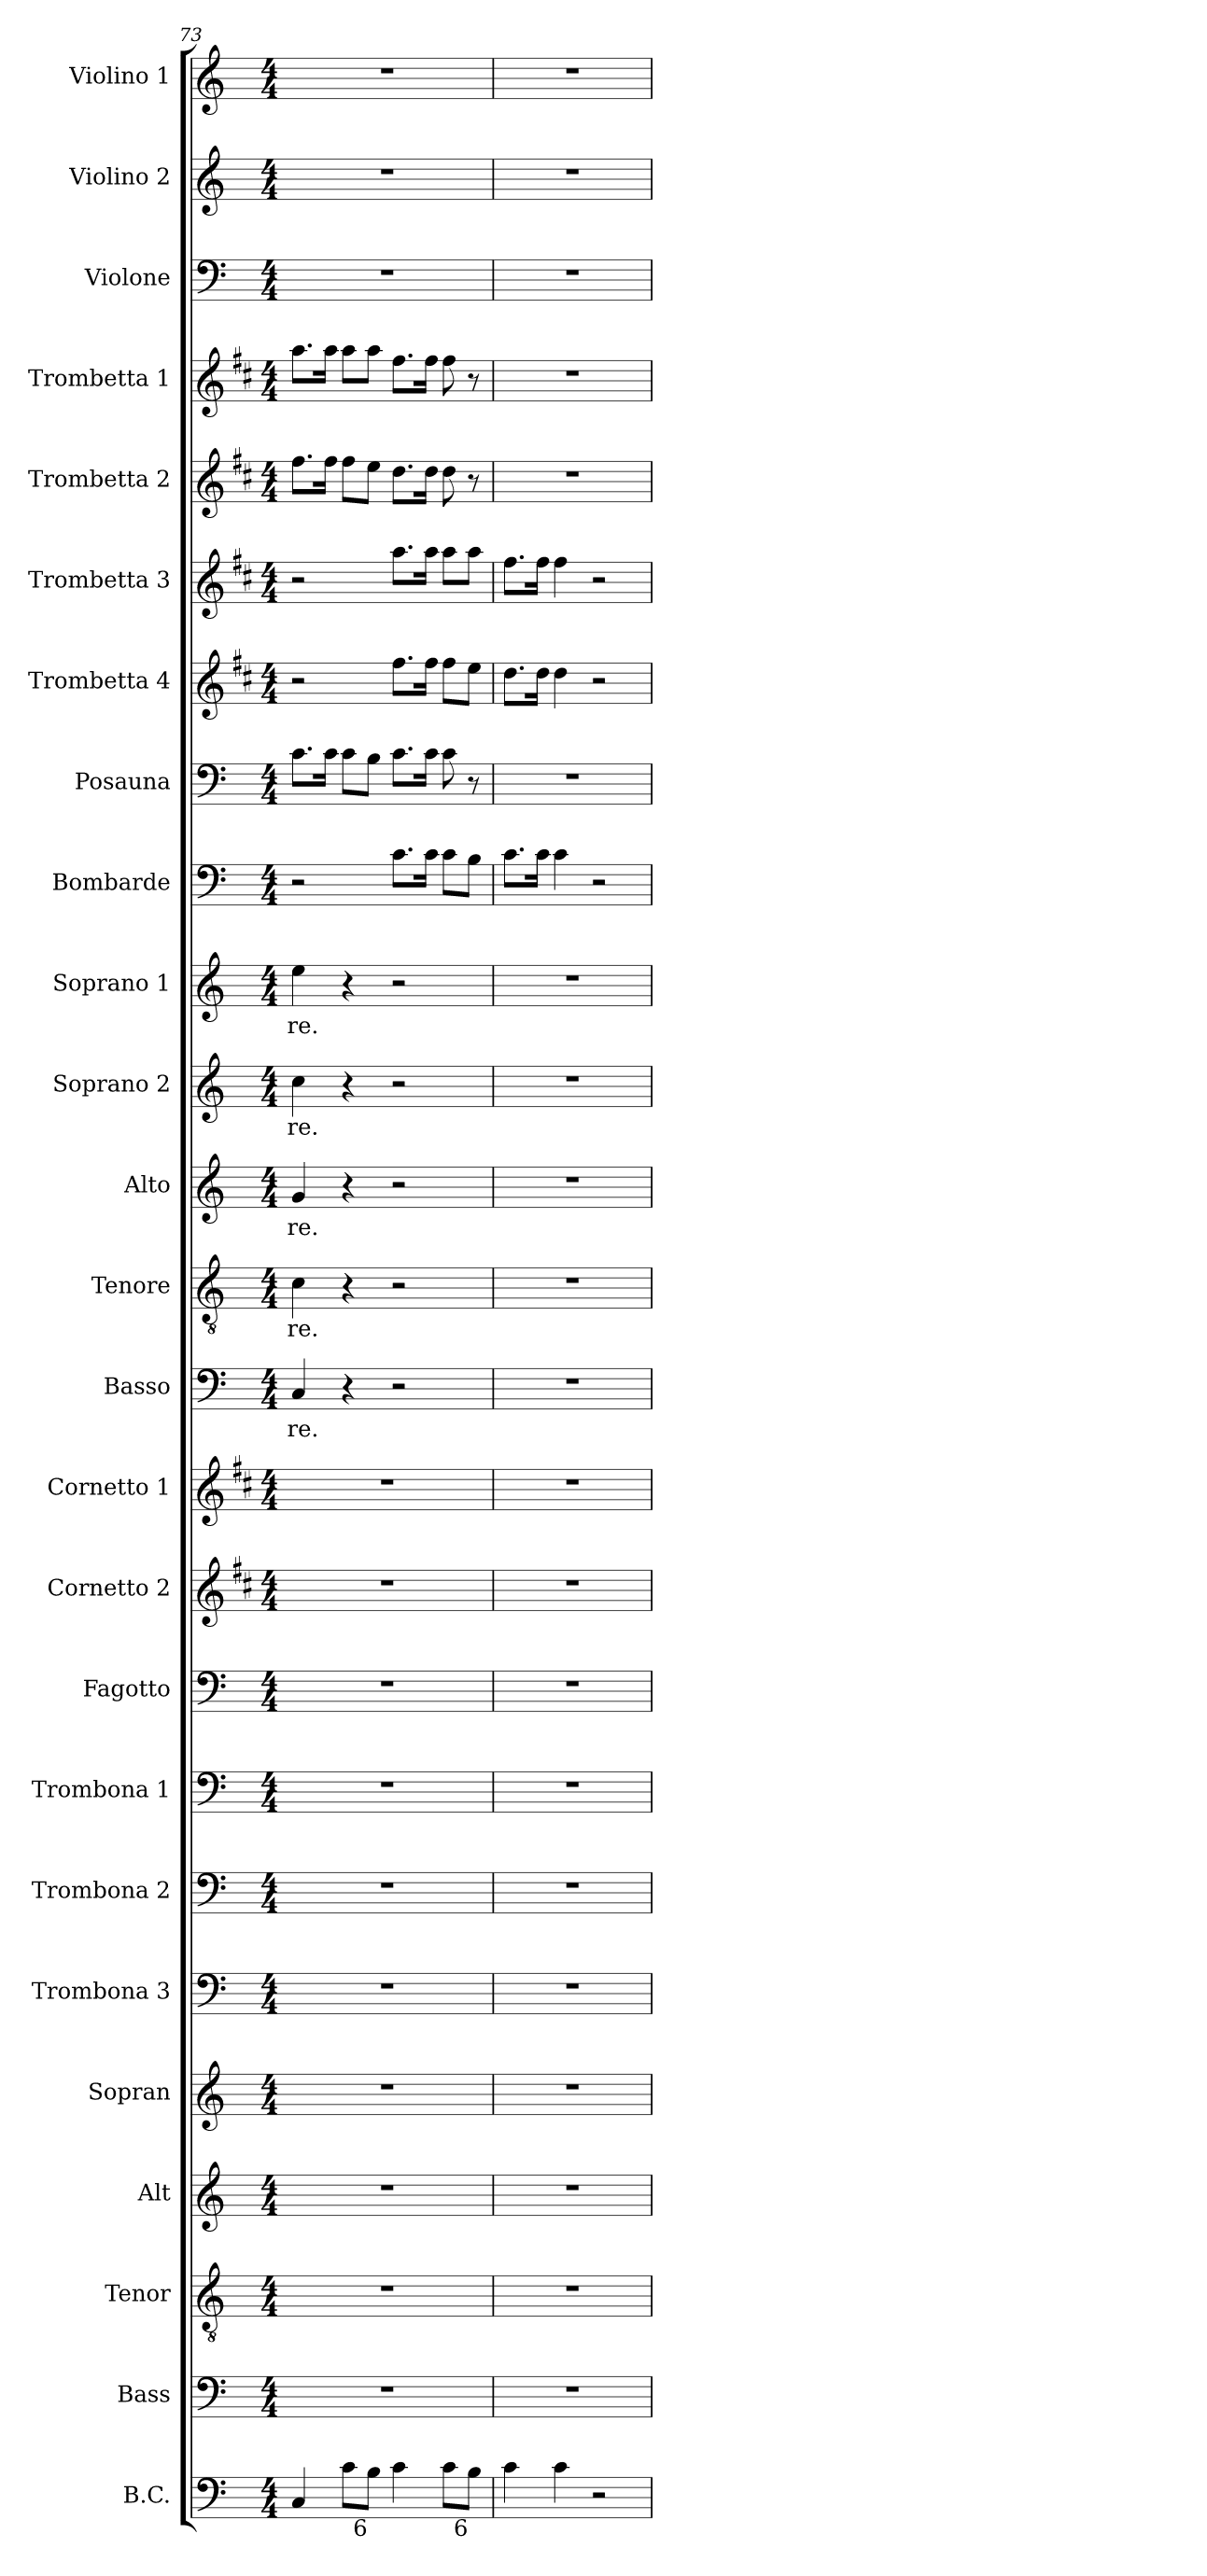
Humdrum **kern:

**kern	**kern	**kern	**kern	**kern	**kern	**kern	**kern	**kern	**kern	**kern	**kern	**text	**kern	**text	**kern	**text	**kern	**text	**kern	**text	**kern	**kern	**kern	**kern	**kern	**kern	**kern	**kern	**kern
*part25	*part24	*part23	*part22	*part21	*part20	*part19	*part18	*part17	*part16	*part15	*part14	*part14	*part13	*part13	*part12	*part12	*part11	*part11	*part10	*part10	*part9	*part8	*part7	*part6	*part5	*part4	*part3	*part2	*part1
*staff25	*staff24	*staff23	*staff22	*staff21	*staff20	*staff19	*staff18	*staff17	*staff16	*staff15	*staff14	*staff14	*staff13	*staff13	*staff12	*staff12	*staff11	*staff11	*staff10	*staff10	*staff9	*staff8	*staff7	*staff6	*staff5	*staff4	*staff3	*staff2	*staff1
*I"B.C.	*I"Bass	*I"Tenor	*I"Alt	*I"Sopran	*I"Trombona 3	*I"Trombona 2	*I"Trombona 1	*I"Fagotto	*I"Cornetto 2	*I"Cornetto 1	*I"Basso	*	*I"Tenore	*	*I"Alto	*	*I"Soprano 2	*	*I"Soprano 1	*	*I"Bombarde	*I"Posauna	*I"Trombetta 4	*I"Trombetta 3	*I"Trombetta 2	*I"Trombetta 1	*I"Violone	*I"Violino 2	*I"Violino 1
*I'B.C.	*I'B.	*I'T.	*I'A.	*I'S.	*I'Tbn. 2	*I'Tbn. 2	*I'Tbn. 1	*I'Fag.	*I'Cor. 2	*I'Cor. 1	*I'B.	*	*I'T.	*	*I'A.	*	*I'S.	*	*I'S.	*	*	*	*	*	*	*	*	*I'Vl. 2	*I'Vl. 1
*clefF4	*clefF4	*clefGv2	*clefG2	*clefG2	*clefF4	*clefF4	*clefF4	*clefF4	*clefG2	*clefG2	*clefF4	*	*clefGv2	*	*clefG2	*	*clefG2	*	*clefG2	*	*clefF4	*clefF4	*clefG2	*clefG2	*clefG2	*clefG2	*clefF4	*clefG2	*clefG2
*	*	*ITrd7c12	*	*	*	*	*	*	*ITrd1c2	*ITrd1c2	*	*	*ITrd7c12	*	*	*	*	*	*	*	*	*	*ITrd1c2	*ITrd1c2	*ITrd1c2	*ITrd1c2	*	*	*
*k[]	*k[]	*k[]	*k[]	*k[]	*k[]	*k[]	*k[]	*k[]	*k[]	*k[]	*k[]	*	*k[]	*	*k[]	*	*k[]	*	*k[]	*	*k[]	*k[]	*k[]	*k[]	*k[]	*k[]	*k[]	*k[]	*k[]
*C:	*C:	*C:	*C:	*C:	*C:	*C:	*C:	*C:	*C:	*C:	*C:	*	*C:	*	*C:	*	*C:	*	*C:	*	*C:	*C:	*C:	*C:	*C:	*C:	*C:	*C:	*C:
*M4/4	*M4/4	*M4/4	*M4/4	*M4/4	*M4/4	*M4/4	*M4/4	*M4/4	*M4/4	*M4/4	*M4/4	*	*M4/4	*	*M4/4	*	*M4/4	*	*M4/4	*	*M4/4	*M4/4	*M4/4	*M4/4	*M4/4	*M4/4	*M4/4	*M4/4	*M4/4
=73	=73	=73	=73	=73	=73	=73	=73	=73	=73	=73	=73	=73	=73	=73	=73	=73	=73	=73	=73	=73	=73	=73	=73	=73	=73	=73	=73	=73	=73
!	!	!	!	!	!	!	!	!	!	!	!	!LO:LY:b:color=#000000	!	!	!	!	!	!	!	!	!	!	!	!	!	!	!	!	!
!	!	!	!	!	!	!	!	!	!	!	!	!	!	!LO:LY:b:color=#000000	!	!	!	!	!	!	!	!	!	!	!	!	!	!	!
!	!	!	!	!	!	!	!	!	!	!	!	!	!	!	!	!LO:LY:b:color=#000000	!	!	!	!	!	!	!	!	!	!	!	!	!
!	!	!	!	!	!	!	!	!	!	!	!	!	!	!	!	!	!	!LO:LY:b:color=#000000	!	!	!	!	!	!	!	!	!	!	!
!	!	!	!	!	!	!	!	!	!	!	!	!	!	!	!	!	!	!	!	!LO:LY:b:color=#000000	!	!	!	!	!	!	!	!	!
4Ci/	1r	1r	1r	1r	1r	1r	1r	1r	1r	1r	4Ci/	-re.	4Ci\	-re.	4gi/	-re.	4cci\	-re.	4eei\	-re.	2r	8.ci\L	2r	2r	8.eei\L	8.ggi\L	1r	1r	1r
.	.	.	.	.	.	.	.	.	.	.	.	.	.	.	.	.	.	.	.	.	.	16ci\Jk	.	.	16eei\Jk	16ggi\Jk	.	.	.
8ci\L	.	.	.	.	.	.	.	.	.	.	4r	.	4r	.	4r	.	4r	.	4r	.	.	8ci\L	.	.	8eei\L	8ggi\L	.	.	.
!LO:TX:b:rj:t=6	!	!	!	!	!	!	!	!	!	!	!	!	!	!	!	!	!	!	!	!	!	!	!	!	!	!	!	!	!
8Bi\J	.	.	.	.	.	.	.	.	.	.	.	.	.	.	.	.	.	.	.	.	.	8Bi\J	.	.	8ddi\J	8ggi\J	.	.	.
4ci\	.	.	.	.	.	.	.	.	.	.	2r	.	2r	.	2r	.	2r	.	2r	.	8.ci\L	8.ci\L	8.eei\L	8.ggi\L	8.cci\L	8.eei\L	.	.	.
.	.	.	.	.	.	.	.	.	.	.	.	.	.	.	.	.	.	.	.	.	16ci\Jk	16ci\Jk	16eei\Jk	16ggi\Jk	16cci\Jk	16eei\Jk	.	.	.
8ci\L	.	.	.	.	.	.	.	.	.	.	.	.	.	.	.	.	.	.	.	.	8ci\L	8ci\	8eei\L	8ggi\L	8cci\	8eei\	.	.	.
!LO:TX:b:rj:t=6	!	!	!	!	!	!	!	!	!	!	!	!	!	!	!	!	!	!	!	!	!	!	!	!	!	!	!	!	!
8Bi\J	.	.	.	.	.	.	.	.	.	.	.	.	.	.	.	.	.	.	.	.	8Bi\J	8r	8ddi\J	8ggi\J	8r	8r	.	.	.
!!LO:PB:g=z
=74	=74	=74	=74	=74	=74	=74	=74	=74	=74	=74	=74	=74	=74	=74	=74	=74	=74	=74	=74	=74	=74	=74	=74	=74	=74	=74	=74	=74	=74
4ci\	1r	1r	1r	1r	1r	1r	1r	1r	1r	1r	1r	.	1r	.	1r	.	1r	.	1r	.	8.ci\L	1r	8.cci\L	8.eei\L	1r	1r	1r	1r	1r
.	.	.	.	.	.	.	.	.	.	.	.	.	.	.	.	.	.	.	.	.	16ci\Jk	.	16cci\Jk	16eei\Jk	.	.	.	.	.
4ci\	.	.	.	.	.	.	.	.	.	.	.	.	.	.	.	.	.	.	.	.	4ci\	.	4cci\	4eei\	.	.	.	.	.
2r	.	.	.	.	.	.	.	.	.	.	.	.	.	.	.	.	.	.	.	.	2r	.	2r	2r	.	.	.	.	.
=	=	=	=	=	=	=	=	=	=	=	=	=	=	=	=	=	=	=	=	=	=	=	=	=	=	=	=	=	=
*-	*-	*-	*-	*-	*-	*-	*-	*-	*-	*-	*-	*-	*-	*-	*-	*-	*-	*-	*-	*-	*-	*-	*-	*-	*-	*-	*-	*-	*-
